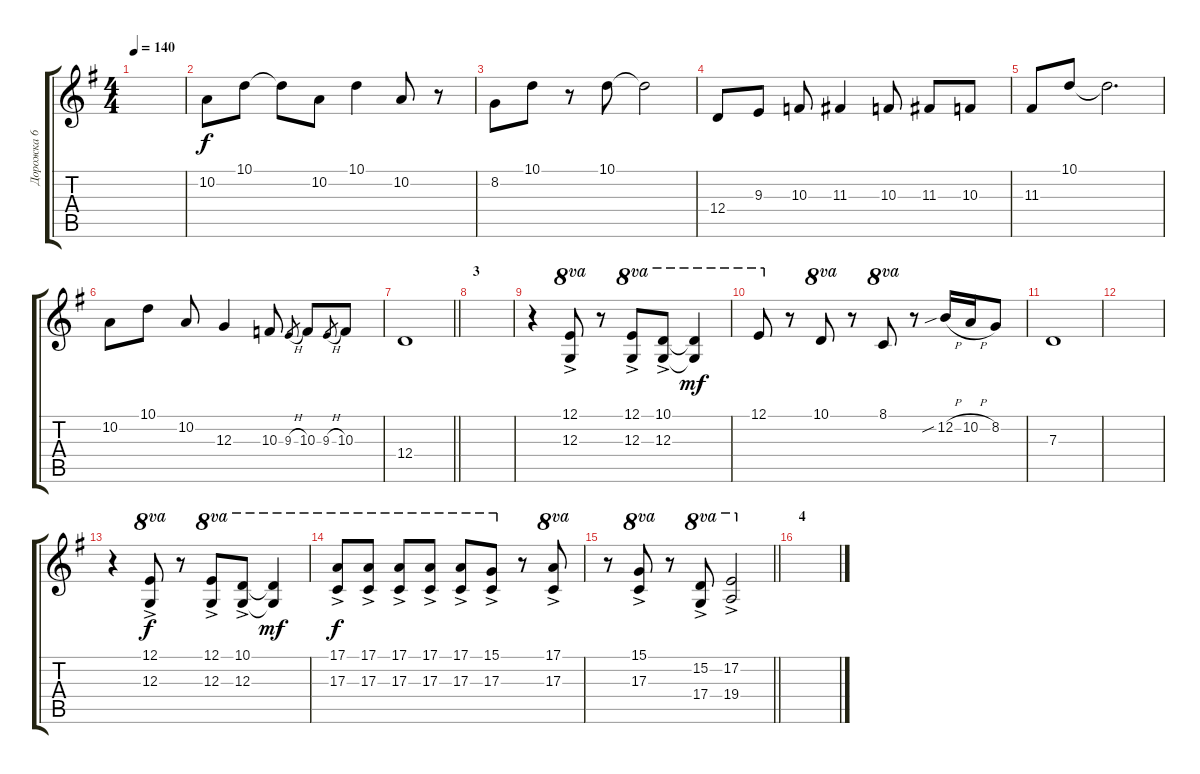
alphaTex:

\track ("Дорожка 6" "Дорожка 6") {instrument trumpet}
\staff {score tabs}
\tuning (E4 B3 G3 D3 A2 E2) {hide}
\ts (4 4)
\tempo 140
\clef g2
\ks g
|
10.2.8 10.1.8 10.1{t}.8 10.2.8 10.1.4 10.2.8 r.8 |
8.2.8 10.1.8 r.8 10.1.8 10.1{t}.2 |
12.4.8 9.3.8 10.3.8 11.3.4 10.3.8 11.3.8 10.3.8 |
11.3.8 10.1.8 10.1{t}.2{d} |
10.2.8 10.1.8 10.2.8 12.3.4 10.3.8 9.3{h}.8{gr} 10.3.8 9.3{h}.8{gr} 10.3.8 |
\barLineRight lightlight
12.4.1 |
\section ("" "3")
|
r.4 (12.1{ac} 12.3{ac}).8{ot 8va dy f} r.8 (12.1{ac} 12.3{ac}).8{ot 8va} (10.1{ac} 12.3{ac}).8{ot 8va} (10.1{t} 12.3{t}).4{ot 8va dy mf} |
12.1.8{ot 8va} r.8 10.1.8{ot 8va} r.8 8.1.8{ot 8va} r.8 12.2{sib h}.16 10.2{h}.16 8.2.8 |
7.3.1 |
|
r.4 (12.1{ac} 12.3{ac}).8{ot 8va dy f} r.8 (12.1{ac} 12.3{ac}).8{ot 8va} (10.1{ac} 12.3{ac}).8{ot 8va} (10.1{t} 12.3{t}).4{ot 8va dy mf} |
(17.1{ac} 17.3{ac}).8{ot 8va dy f} (17.1{ac} 17.3{ac}).8{ot 8va} (17.1{ac} 17.3{ac}).8{ot 8va} (17.1{ac} 17.3{ac}).8{ot 8va} (17.1{ac} 17.3{ac}).8{ot 8va} (15.1{ac} 17.3{ac}).8{ot 8va} r.8 (17.1{ac} 17.3{ac}).8{ot 8va} |
\barLineRight lightlight
r.8 (15.1{ac} 17.3{ac}).8{ot 8va} r.8 (15.2{ac} 17.4{ac}).8{ot 8va} (17.2{ac} 19.4{ac}).2{ot 8va} |
\section ("" "4")
